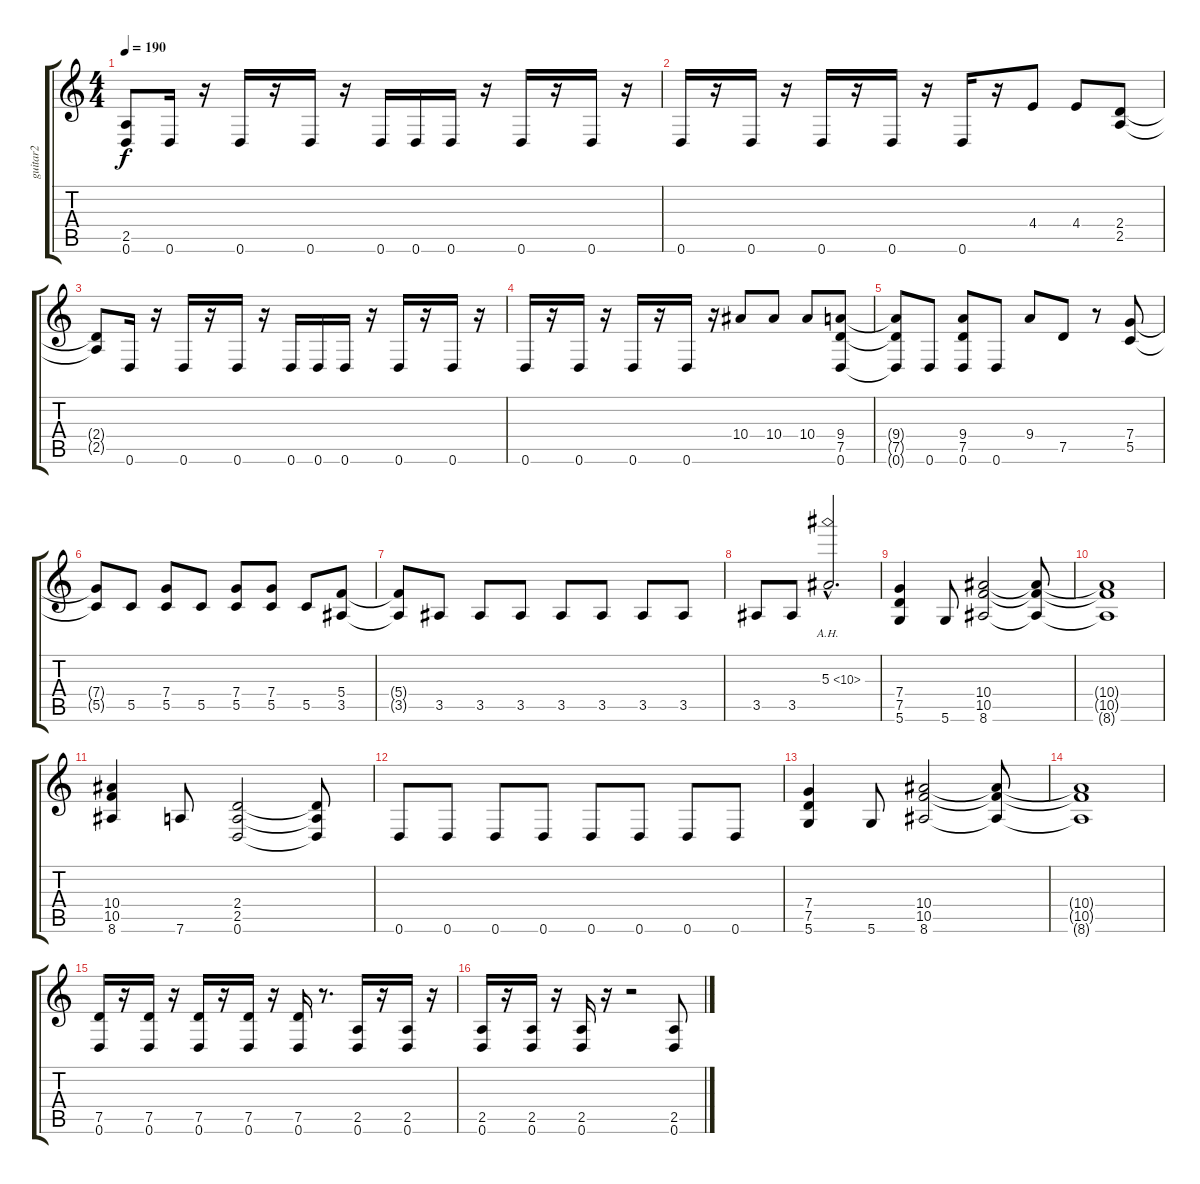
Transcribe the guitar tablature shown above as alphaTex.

\track ("guitar2" "guitar2") {instrument distortionguitar}
\staff {score tabs}
\tuning (D4 A3 F3 C3 G2 D2) {hide}
\ts (4 4)
\tempo 190
\clef g2
\ks c
(2.5{t} 0.6{t}).8{dy f} 0.6.16 r.16 0.6.16 r.16 0.6.16 r.16 0.6.16 0.6.16 0.6.16 r.16 0.6.16 r.16 0.6.16 r.16 |
0.6.16 r.16 0.6.16 r.16 0.6.16 r.16 0.6.16 r.16 0.6.16 r.16 4.4.8 4.4.8 (2.4 2.5).8 |
(2.4{t} 2.5{t}).8 0.6.16 r.16 0.6.16 r.16 0.6.16 r.16 0.6.16 0.6.16 0.6.16 r.16 0.6.16 r.16 0.6.16 r.16 |
0.6.16 r.16 0.6.16 r.16 0.6.16 r.16 0.6.16 r.16 10.4.8 10.4.8 10.4.8 (9.4 7.5 0.6).8 |
(9.4{t} 7.5{t} 0.6{t}).8 0.6.8 (9.4 7.5 0.6).8 0.6.8 9.4.8 7.5.8 r.8 (7.4 5.5).8 |
(7.4{t} 5.5{t}).8 5.5.8 (7.4 5.5).8 5.5.8 (7.4 5.5).8 (7.4 5.5).8 5.5.8 (5.4 3.5).8 |
(5.4{t} 3.5{t}).8 3.5.8 3.5.8 3.5.8 3.5.8 3.5.8 3.5.8 3.5.8 |
3.5.8 3.5.8 5.3{ah 5 hac}.2{d} |
(7.4 7.5 5.6).4 5.6.8 (10.4 10.5 8.6).2 (10.4{t} 10.5{t} 8.6{t}).8 |
(10.4{t} 10.5{t} 8.6{t}).1 |
(10.4 10.5 8.6).4 7.6.8 (2.4 2.5 0.6).2 (2.4{t} 2.5{t} 0.6{t}).8 |
0.6.8 0.6.8 0.6.8 0.6.8 0.6.8 0.6.8 0.6.8 0.6.8 |
(7.4 7.5 5.6).4 5.6.8 (10.4 10.5 8.6).2 (10.4{t} 10.5{t} 8.6{t}).8 |
(10.4{t} 10.5{t} 8.6{t}).1 |
(7.5 0.6).16 r.16 (7.5 0.6).16 r.16 (7.5 0.6).16 r.16 (7.5 0.6).16 r.16 (7.5 0.6).16 r.8{d} (2.5 0.6).16 r.16 (2.5 0.6).16 r.16 |
(2.5 0.6).16 r.16 (2.5 0.6).16 r.16 (2.5 0.6).16 r.16 r.2 (2.5 0.6).8
